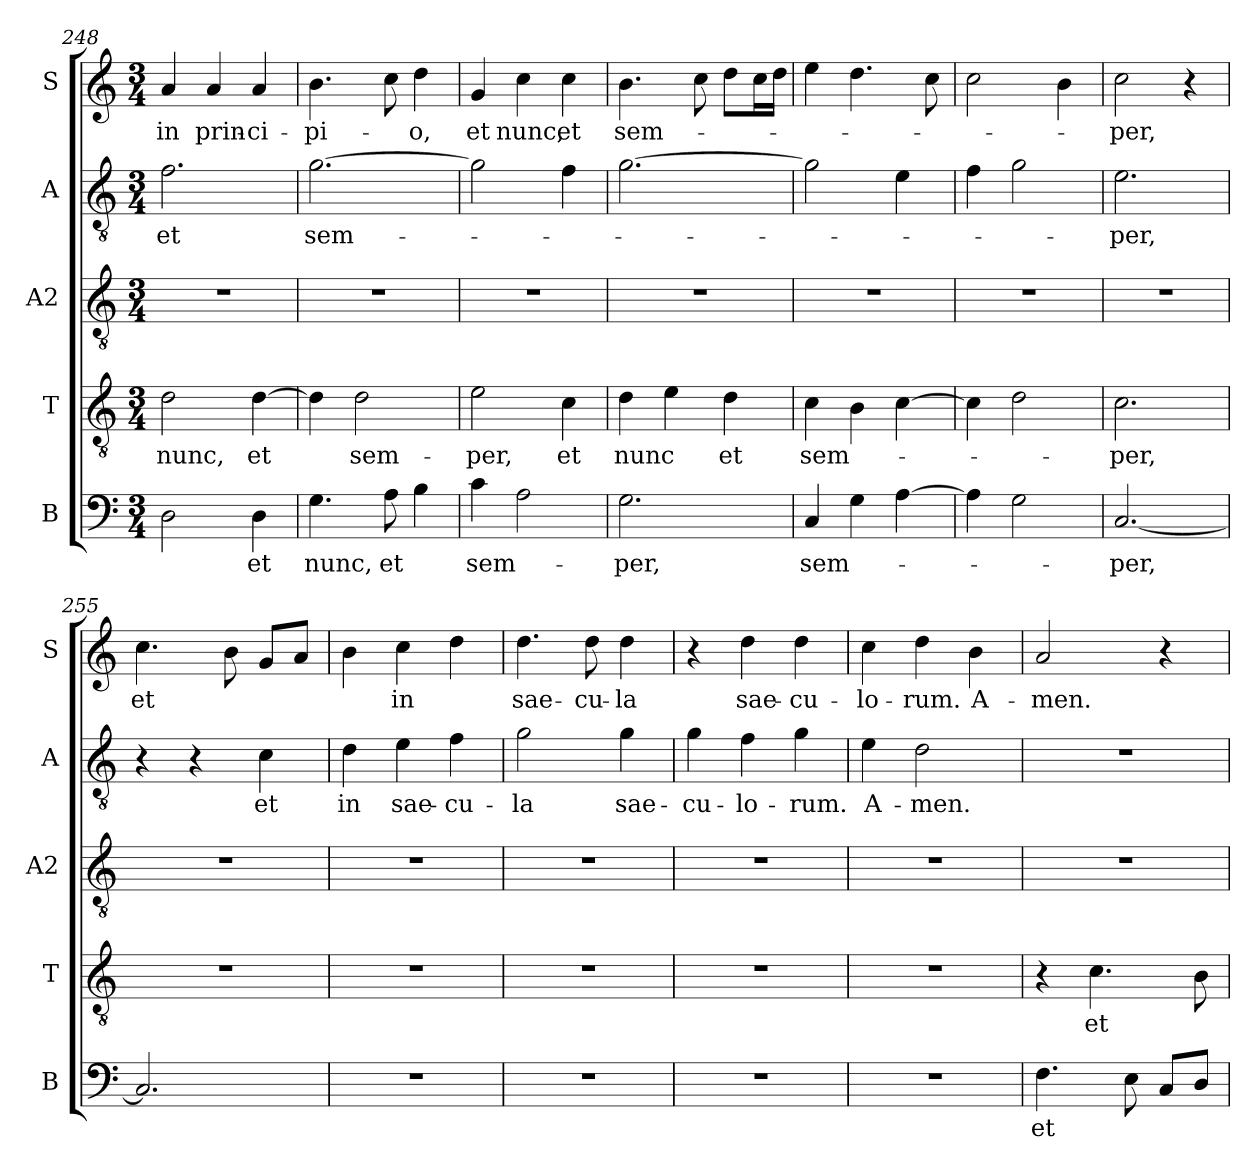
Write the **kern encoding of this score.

**kern	**text	**kern	**text	**kern	**kern	**text	**kern	**text
*part5	*part5	*part4	*part4	*part3	*part2	*part2	*part1	*part1
*staff5	*staff5	*staff4	*staff4	*staff3	*staff2	*staff2	*staff1	*staff1
*I"B	*	*I"T	*	*I"A2	*I"A	*	*I"S	*
*I'B	*	*I'T	*	*I'A2	*I'A	*	*I'S	*
*clefF4	*	*clefGv2	*	*clefGv2	*clefGv2	*	*clefG2	*
*k[]	*	*k[]	*	*k[]	*k[]	*	*k[]	*
*M3/4	*	*M3/4	*	*M3/4	*M3/4	*	*M3/4	*
=248	=248	=248	=248	=248	=248	=248	=248	=248
!	!	!	!LO:LY:b	!	!	!LO:LY:b	!	!LO:LY:b
2D\	.	2d\	nunc,	2.r	2.f\	et	4a/	in
!	!	!	!	!	!	!	!	!LO:LY:b
.	.	.	.	.	.	.	4a/	prin-
!	!LO:LY:b	!	!LO:LY:b	!	!	!	!	!LO:LY:b
4D\	et	[4d\	et	.	.	.	4a/	-ci-
=249	=249	=249	=249	=249	=249	=249	=249	=249
!	!LO:LY:b	!	!	!	!	!LO:LY:b	!	!LO:LY:b
4.G\	nunc,	4d\]	.	2.r	[2.g\	sem-	4.b\	-pi-
!	!	!	!LO:LY:b	!	!	!	!	!
.	.	2d\	sem-	.	.	.	.	.
!	!LO:LY:b	!	!	!	!	!	!	!
8A\	et	.	.	.	.	.	8cc\	.
!	!	!	!	!	!	!	!	!LO:LY:b
4B\	.	.	.	.	.	.	4dd\	-o,
=250	=250	=250	=250	=250	=250	=250	=250	=250
!	!LO:LY:b	!	!LO:LY:b	!	!	!	!	!LO:LY:b
4c\	sem-	2e\	-per,	2.r	2g\]	.	4g/	et
!	!	!	!	!	!	!	!	!LO:LY:b
2A\	.	.	.	.	.	.	4cc\	nunc,
!	!	!	!LO:LY:b	!	!	!	!	!LO:LY:b
.	.	4c\	et	.	4f\	.	4cc\	et
=251	=251	=251	=251	=251	=251	=251	=251	=251
!	!LO:LY:b	!	!LO:LY:b	!	!	!	!	!LO:LY:b
2.G\	-per,	4d\	nunc	2.r	[2.g\	.	4.b\	sem-
.	.	4e\	.	.	.	.	.	.
.	.	.	.	.	.	.	8cc\	.
!	!	!	!LO:LY:b	!	!	!	!	!
.	.	4d\	et	.	.	.	8dd\L	.
.	.	.	.	.	.	.	16cc\L	.
.	.	.	.	.	.	.	16dd\JJ	.
=252	=252	=252	=252	=252	=252	=252	=252	=252
!	!LO:LY:b	!	!LO:LY:b	!	!	!	!	!
4C/	sem-	4c\	sem-	2.r	2g\]	.	4ee\	.
4G\	.	4B\	.	.	.	.	4.dd\	.
[4A\	.	[4c\	.	.	4e\	.	.	.
.	.	.	.	.	.	.	8cc\	.
!!LO:LB:g=z
=253	=253	=253	=253	=253	=253	=253	=253	=253
4A\]	.	4c\]	.	2.r	4f\	.	2cc\	.
2G\	.	2d\	.	.	2g\	.	.	.
.	.	.	.	.	.	.	4b\	.
=254	=254	=254	=254	=254	=254	=254	=254	=254
!	!LO:LY:b	!	!LO:LY:b	!	!	!LO:LY:b	!	!LO:LY:b
[2.C	-per,	2.c\	-per,	2.r	2.e\	-per,	2cc\	-per,
.	.	.	.	.	.	.	4r	.
=255	=255	=255	=255	=255	=255	=255	=255	=255
!	!	!	!	!	!	!	!	!LO:LY:b
2.C/]	.	2.r	.	2.r	4r	.	4.cc\	et
.	.	.	.	.	4r	.	.	.
.	.	.	.	.	.	.	8b\	.
!	!	!	!	!	!	!LO:LY:b	!	!
.	.	.	.	.	4c\	et	8g/L	.
.	.	.	.	.	.	.	8a/J	.
=256	=256	=256	=256	=256	=256	=256	=256	=256
!	!	!	!	!	!	!LO:LY:b	!	!
2.r	.	2.r	.	2.r	4d\	in	4b\	.
!	!	!	!	!	!	!LO:LY:b	!	!LO:LY:b
.	.	.	.	.	4e\	sae-	4cc\	in
!	!	!	!	!	!	!LO:LY:b	!	!
.	.	.	.	.	4f\	-cu-	4dd\	.
=257	=257	=257	=257	=257	=257	=257	=257	=257
!	!	!	!	!	!	!LO:LY:b	!	!LO:LY:b
2.r	.	2.r	.	2.r	2g\	-la	4.dd\	sae-
!	!	!	!	!	!	!	!	!LO:LY:b
.	.	.	.	.	.	.	8dd\	-cu-
!	!	!	!	!	!	!LO:LY:b	!	!LO:LY:b
.	.	.	.	.	4g\	sae-	4dd\	-la
=258	=258	=258	=258	=258	=258	=258	=258	=258
!	!	!	!	!	!	!LO:LY:b	!	!
2.r	.	2.r	.	2.r	4g\	-cu-	4r	.
!	!	!	!	!	!	!LO:LY:b	!	!LO:LY:b
.	.	.	.	.	4f\	-lo-	4dd\	sae-
!	!	!	!	!	!	!LO:LY:b	!	!LO:LY:b
.	.	.	.	.	4g\	-rum.	4dd\	-cu-
=259	=259	=259	=259	=259	=259	=259	=259	=259
!	!	!	!	!	!	!LO:LY:b	!	!LO:LY:b
2.r	.	2.r	.	2.r	4e\	A-	4cc\	-lo-
!	!	!	!	!	!	!LO:LY:b	!	!LO:LY:b
.	.	.	.	.	2d\	-men.	4dd\	-rum.
!	!	!	!	!	!	!	!	!LO:LY:b
.	.	.	.	.	.	.	4b\	A-
!!LO:LB:g=z
=260	=260	=260	=260	=260	=260	=260	=260	=260
!	!LO:LY:b	!	!	!	!	!	!	!LO:LY:b
4.F\	et	4r	.	2.r	2.r	.	2a/	-men.
!	!	!	!LO:LY:b	!	!	!	!	!
.	.	4.c\	et	.	.	.	.	.
8E\	.	.	.	.	.	.	.	.
8C/L	.	.	.	.	.	.	4r	.
8D/J	.	8B\	.	.	.	.	.	.
=	=	=	=	=	=	=	=	=
*-	*-	*-	*-	*-	*-	*-	*-	*-
